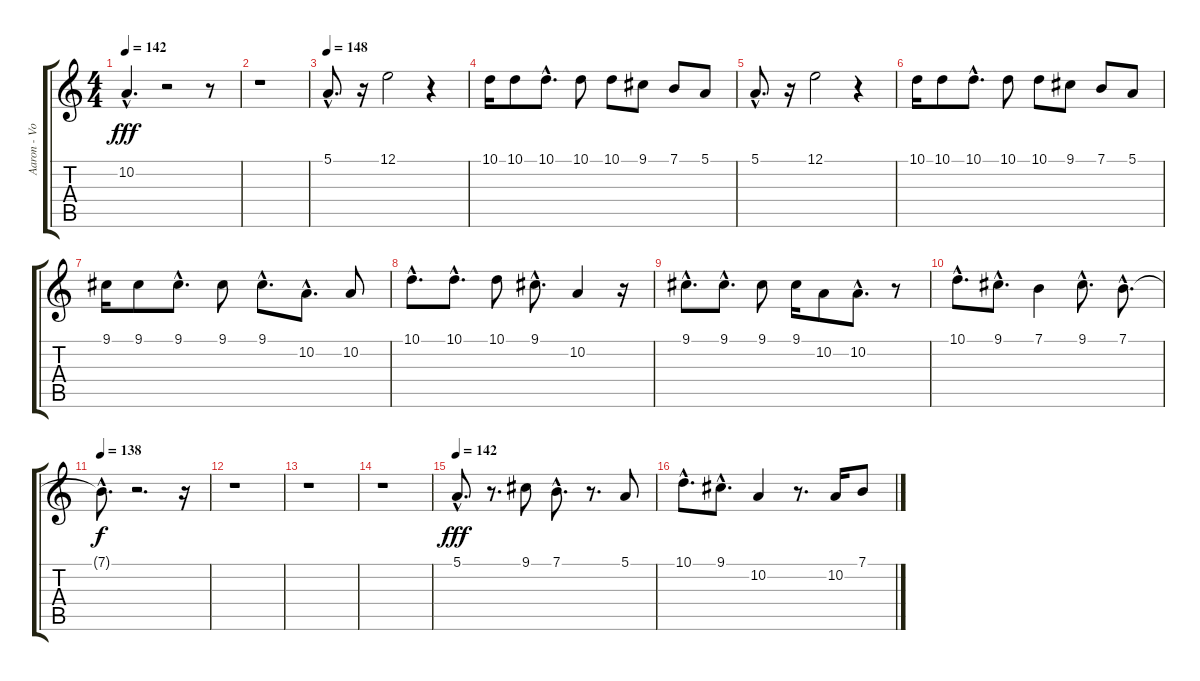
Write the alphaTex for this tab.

\track ("Aaron - Vocals" "Aaron - Vo") {instrument lead6voice}
\staff {score tabs}
\tuning (E4 B3 G3 D3 A2 E2) {hide}
\ts (4 4)
\tempo 142
\clef g2
\ks c
10.2{hac}.4{d dy fff} r.2 r.8 |
r.1 |
\tempo 148
5.1{hac}.8{d} r.16 12.1.2 r.4 |
10.1.16 10.1.8 10.1{hac}.8{d} 10.1.8 10.1.8 9.1.8 7.1.8 5.1.8 |
5.1{hac}.8{d} r.16 12.1.2 r.4 |
10.1.16 10.1.8 10.1{hac}.8{d} 10.1.8 10.1.8 9.1.8 7.1.8 5.1.8 |
9.1.16 9.1.8 9.1{hac}.8{d} 9.1.8 9.1{hac}.8{d} 10.2{hac}.8{d} 10.2.8 |
10.1{hac}.8{d} 10.1{hac}.8{d} 10.1.8 9.1{hac}.8{d} 10.2.4 r.16 |
9.1{hac}.8{d} 9.1{hac}.8{d} 9.1.8 9.1.16 10.2.8 10.2{hac}.8{d} r.8 |
10.1{hac}.8{d} 9.1{hac}.8{d} 7.1.4 9.1{hac}.8{d} 7.1{hac}.8{d} |
\tempo 138
7.1{hac t}.8{d dy f} r.2{d} r.16 |
r.1 |
r.1 |
r.1 |
\tempo 142
5.1{hac}.8{d dy fff} r.8{d} 9.1.8 7.1{hac}.8{d} r.8{d} 5.1.8 |
10.1{hac}.8{d} 9.1{hac}.8{d} 10.2.4 r.8{d} 10.2.16 7.1.8
